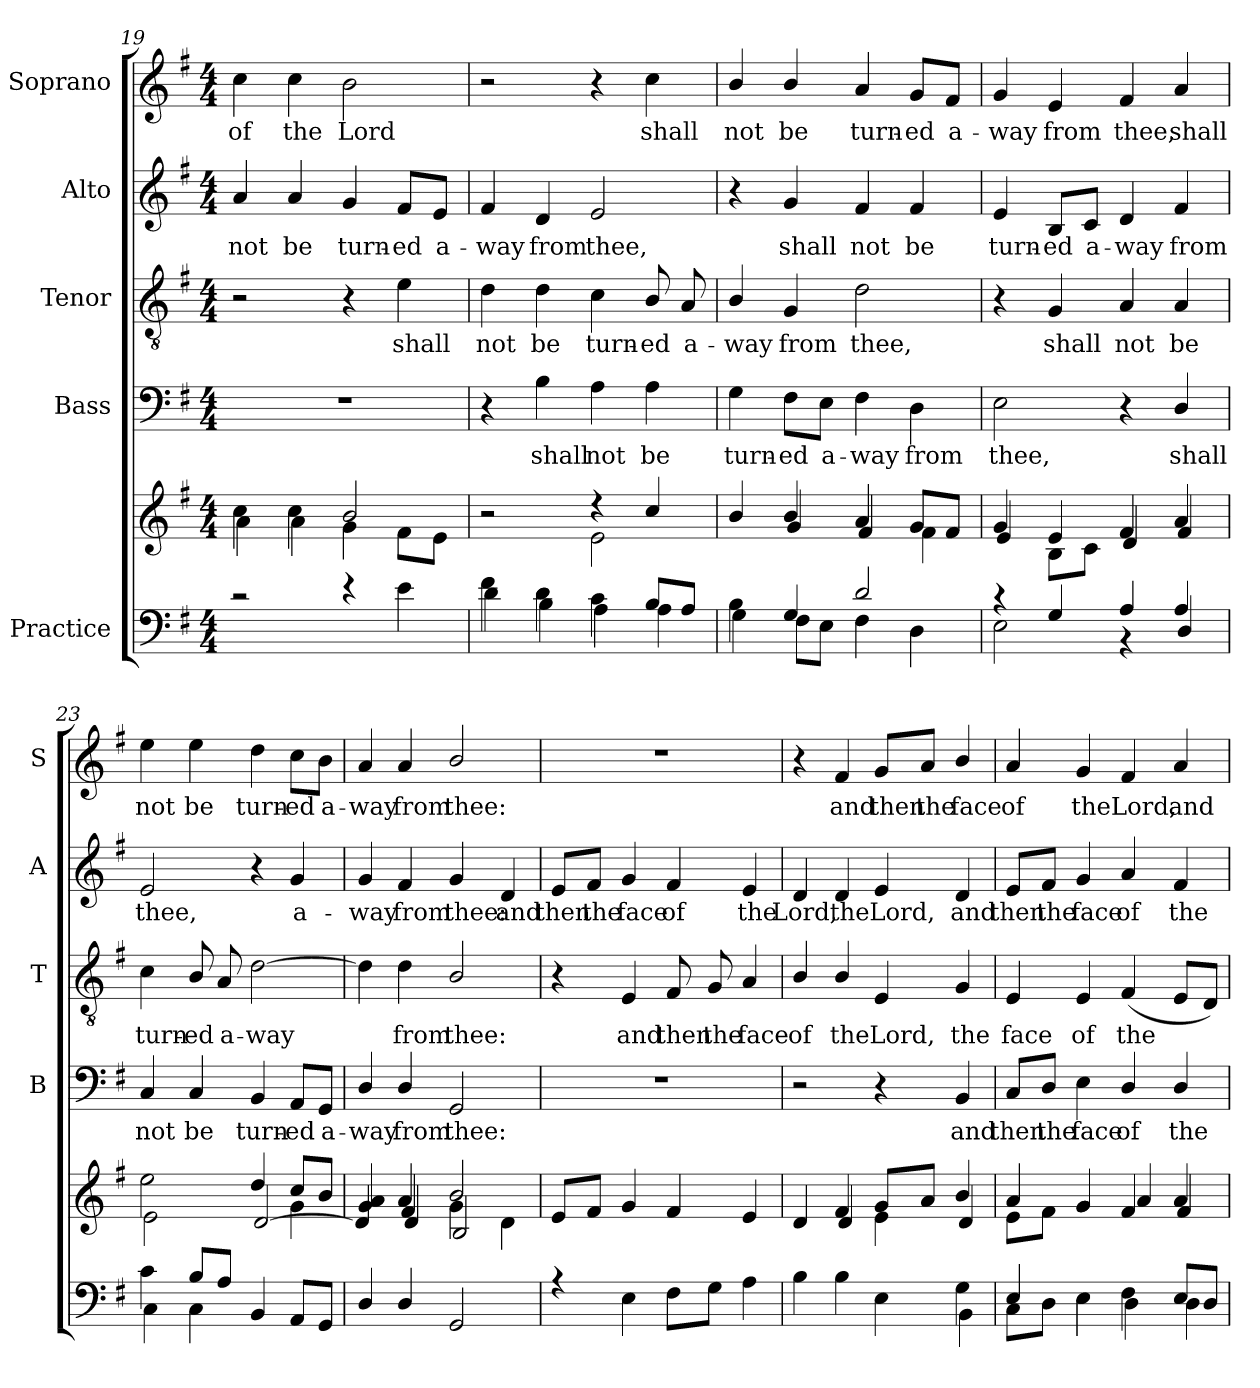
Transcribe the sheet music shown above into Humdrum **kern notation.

**kern	**kern	**kern	**text	**kern	**text	**kern	**text	**kern	**text
*part5	*part5	*part4	*part4	*part3	*part3	*part2	*part2	*part1	*part1
*staff6	*staff5	*staff4	*staff4	*staff3	*staff3	*staff2	*staff2	*staff1	*staff1
*I"Practice	*	*I"Bass	*	*I"Tenor	*	*I"Alto	*	*I"Soprano	*
*	*	*I'B	*	*I'T	*	*I'A	*	*I'S	*
*clefF4	*clefG2	*clefF4	*	*clefGv2	*	*clefG2	*	*clefG2	*
*k[f#]	*k[f#]	*k[f#]	*	*k[f#]	*	*k[f#]	*	*k[f#]	*
*G:	*G:	*G:	*	*G:	*	*G:	*	*G:	*
*M4/4	*M4/4	*M4/4	*	*M4/4	*	*M4/4	*	*M4/4	*
=19	=19	=19	=19	=19	=19	=19	=19	=19	=19
*^	*^	*	*	*	*	*	*	*	*
!	!	!	!	!	!	!	!	!	!LO:LY:b	!	!LO:LY:b
2r	1ryy	4cc\	4a\	1r	.	2r	.	4a/	not	4cc\	of
!	!	!	!	!	!	!	!	!	!LO:LY:b	!	!LO:LY:b
.	.	4cc\	4a\	.	.	.	.	4a/	be	4cc\	the
!	!	!	!	!	!	!	!	!	!LO:LY:b	!	!LO:LY:b
4r	.	2b/	4g\	.	.	4r	.	4g/	turn-	2b\	Lord
!	!	!	!	!	!	!	!LO:LY:b	!	!LO:LY:b	!	!
4e\	.	.	8f#\L	.	.	4e\	shall	8f#/L	-ed	.	.
!	!	!	!	!	!	!	!	!	!LO:LY:b	!	!
.	.	.	8e\J	.	.	.	.	8e/J	a-	.	.
!!LO:LB:g=z
=20	=20	=20	=20	=20	=20	=20	=20	=20	=20	=20	=20
*	*^	*	*	*	*	*	*	*	*	*	*
!	!	!	!	!	!	!	!	!LO:LY:b	!	!LO:LY:b	!	!
4f#\	4d\	4ryy	2r	2ryy	4r	.	4d\	not	4f#/	-way	2r	.
!	!	!	!	!	!	!LO:LY:b	!	!LO:LY:b	!	!LO:LY:b	!	!
4d\	4d\	4B\	.	.	4B\	shall	4d\	be	4d/	from	.	.
!	!	!	!	!	!	!LO:LY:b	!	!LO:LY:b	!	!LO:LY:b	!	!
2ryy	4c\	4A\	4r	2e\	4A\	not	4c\	turn-	2e/	thee,	4r	.
!	!	!	!	!	!	!LO:LY:b	!	!LO:LY:b	!	!	!	!LO:LY:b
.	8B/L	4A\	4cc/	.	4A\	be	8B/	-ed	.	.	4cc\	shall
!	!	!	!	!	!	!	!	!LO:LY:b	!	!	!	!
.	8A/J	.	.	.	.	.	8A/	a-	.	.	.	.
*	*v	*v	*	*	*	*	*	*	*	*	*	*
=21	=21	=21	=21	=21	=21	=21	=21	=21	=21	=21	=21
!	!	!	!	!	!LO:LY:b	!	!LO:LY:b	!	!	!	!LO:LY:b
4B\	4G\	4b/	4ryy	4G\	turn-	4B/	-way	4r	.	4b/	not
!	!	!	!	!	!LO:LY:b	!	!LO:LY:b	!	!LO:LY:b	!	!LO:LY:b
4G/	8F#\L	4b/	4g/	8F#\L	-ed	4G/	from	4g/	shall	4b/	be
!	!	!	!	!	!LO:LY:b	!	!	!	!	!	!
.	8E\J	.	.	8E\J	a-	.	.	.	.	.	.
!	!	!	!	!	!LO:LY:b	!	!LO:LY:b	!	!LO:LY:b	!	!LO:LY:b
2d/	4F#\	4a/	4f#/	4F#\	-way	2d\	thee,	4f#/	not	4a/	turn-
!	!	!	!	!	!LO:LY:b	!	!	!	!LO:LY:b	!	!LO:LY:b
.	4D\	8g/L	4f#\	4D\	from	.	.	4f#/	be	8g/L	-ed
!	!	!	!	!	!	!	!	!	!	!	!LO:LY:b
.	.	8f#/J	.	.	.	.	.	.	.	8f#/J	a-
=22	=22	=22	=22	=22	=22	=22	=22	=22	=22	=22	=22
!	!	!	!	!	!LO:LY:b	!	!	!	!LO:LY:b	!	!LO:LY:b
4rc	2E\	4g/	4e/	2E\	thee,	4r	.	4e/	turn-	4g/	-way
!	!	!	!	!	!	!	!LO:LY:b	!	!LO:LY:b	!	!LO:LY:b
4G/	.	4e/	8B\L	.	.	4G/	shall	8B/L	-ed	4e/	from
!	!	!	!	!	!	!	!	!	!LO:LY:b	!	!
.	.	.	8c\J	.	.	.	.	8c/J	a-	.	.
!	!	!	!	!	!	!	!LO:LY:b	!	!LO:LY:b	!	!LO:LY:b
4A/	4r	4f#/	4d/	4r	.	4A/	not	4d/	-way	4f#/	thee,
!	!	!	!	!	!LO:LY:b	!	!LO:LY:b	!	!LO:LY:b	!	!LO:LY:b
4A/	4D/	4a/	4f#/	4D/	shall	4A/	be	4f#/	from	4a/	shall
=23	=23	=23	=23	=23	=23	=23	=23	=23	=23	=23	=23
*	*	*	*^	*	*	*	*	*	*	*	*
!	!	!	!	!	!	!LO:LY:b	!	!LO:LY:b	!	!LO:LY:b	!	!LO:LY:b
4c\	4C\	2ee\	2e\	2ryy	4C/	not	4c\	turn-	2e/	thee,	4ee\	not
!	!	!	!	!	!	!LO:LY:b	!	!LO:LY:b	!	!	!	!LO:LY:b
8B/L	4C\	.	.	.	4C/	be	8B/	-ed	.	.	4ee\	be
!	!	!	!	!	!	!	!	!LO:LY:b	!	!	!	!
8A/J	.	.	.	.	.	.	8A/	a-	.	.	.	.
!	!	!	!	!	!	!LO:LY:b	!	!LO:LY:b	!	!	!	!LO:LY:b
2ryy	4BB/	4dd/	4ryy	[>2d/	4BB/	turn-	[2d\	-way	4r	.	4dd\	turn-
!	!	!	!	!	!	!LO:LY:b	!	!	!	!LO:LY:b	!	!LO:LY:b
.	8AA/L	8cc/L	4g\	.	8AA/L	-ed	.	.	4g/	a-	8cc\L	-ed
!	!	!	!	!	!	!LO:LY:b	!	!	!	!	!	!LO:LY:b
.	8GG/J	8b/J	.	.	8GG/J	a-	.	.	.	.	8b\J	a-
!!LO:LB:g=z
=24	=24	=24	=24	=24	=24	=24	=24	=24	=24	=24	=24	=24
!	!	!	!	!	!	!LO:LY:b	!	!	!	!LO:LY:b	!	!LO:LY:b
*v	*v	*	*	*	*	*	*	*	*	*	*	*
4D/	4g/ 4a/	4ryy	4d/]	4D/	-way	4d\]	.	4g/	-way	4a/	-way
!	!	!	!	!	!LO:LY:b	!	!LO:LY:b	!	!LO:LY:b	!	!LO:LY:b
4D/	4a/	4f#/	4d/	4D/	from	4d\	from	4f#/	from	4a/	from
!	!	!	!	!	!LO:LY:b	!	!LO:LY:b	!	!LO:LY:b	!	!LO:LY:b
2GG/	2b/	4g\	2B/	2GG/	thee:	2B/	thee:	4g/	thee:	2b/	thee:
!	!	!	!	!	!	!	!	!	!LO:LY:b	!	!
.	.	4d\	.	.	.	.	.	4d/	and	.	.
*	*	*v	*v	*	*	*	*	*	*	*	*
=25	=25	=25	=25	=25	=25	=25	=25	=25	=25	=25
*^	*	*	*	*	*	*	*	*	*	*
!	!	!	!	!	!	!	!	!	!LO:LY:b	!	!
4r	1ryy	1ryy	8e/L	1r	.	4r	.	8e/L	then	1r	.
!	!	!	!	!	!	!	!	!	!LO:LY:b	!	!
.	.	.	8f#/J	.	.	.	.	8f#/J	the	.	.
!	!	!	!	!	!	!	!LO:LY:b	!	!LO:LY:b	!	!
4E\	.	.	4g/	.	.	4E/	and	4g/	face	.	.
!	!	!	!	!	!	!	!LO:LY:b	!	!LO:LY:b	!	!
8F#\L	.	.	4f#/	.	.	8F#/	then	4f#/	of	.	.
!	!	!	!	!	!	!	!LO:LY:b	!	!	!	!
8G\J	.	.	.	.	.	8G/	the	.	.	.	.
!	!	!	!	!	!	!	!LO:LY:b	!	!LO:LY:b	!	!
4A\	.	.	4e/	.	.	4A/	face	4e/	the	.	.
=26	=26	=26	=26	=26	=26	=26	=26	=26	=26	=26	=26
!	!	!	!	!	!	!	!LO:LY:b	!	!LO:LY:b	!	!
4B\	2ryy	4ryy	4d/	2r	.	4B/	of	4d/	Lord,	4r	.
!	!	!	!	!	!	!	!LO:LY:b	!	!LO:LY:b	!	!LO:LY:b
4B\	.	4f#/	4d/	.	.	4B/	the	4d/	the	4f#/	and
!	!	!	!	!	!	!	!LO:LY:b	!	!LO:LY:b	!	!LO:LY:b
4E\	4ryy	8g/L	4e\	4r	.	4E/	Lord,	4e/	Lord,	8g/L	then
!	!	!	!	!	!	!	!	!	!	!	!LO:LY:b
.	.	8a/J	.	.	.	.	.	.	.	8a/J	the
!	!	!	!	!	!LO:LY:b	!	!LO:LY:b	!	!LO:LY:b	!	!LO:LY:b
4G\	4BB\	4b/	4d/	4BB/	and	4G/	the	4d/	and	4b/	face
=27	=27	=27	=27	=27	=27	=27	=27	=27	=27	=27	=27
!	!	!	!	!	!LO:LY:b	!	!LO:LY:b	!	!LO:LY:b	!	!LO:LY:b
4E/	8C\L	4a/	8e\L	8C/L	then	4E/	face	8e/L	then	4a/	of
!	!	!	!	!	!LO:LY:b	!	!	!	!LO:LY:b	!	!
.	8D\J	.	8f#\J	8D/J	the	.	.	8f#/J	the	.	.
!	!	!	!	!	!LO:LY:b	!	!LO:LY:b	!	!LO:LY:b	!	!LO:LY:b
4E\	4E\	4g/	4g/	4E\	face	4E/	of	4g/	face	4g/	the
!	!	!	!	!	!LO:LY:b	!	!LO:LY:b	!	!LO:LY:b	!	!LO:LY:b
4F#\	4D\	4f#/	4a/	4D/	of	(<4F#/	the	4a/	of	4f#/	Lord,
!	!	!	!	!	!LO:LY:b	!	!	!	!LO:LY:b	!	!LO:LY:b
8E/L	4D\	4a/	4f#/	4D/	the	8E/L	.	4f#/	the	4a/	and
8D/J	.	.	.	.	.	8D/J)	.	.	.	.	.
*v	*v	*	*	*	*	*	*	*	*	*	*
*	*v	*v	*	*	*	*	*	*	*	*
=	=	=	=	=	=	=	=	=	=
*-	*-	*-	*-	*-	*-	*-	*-	*-	*-
